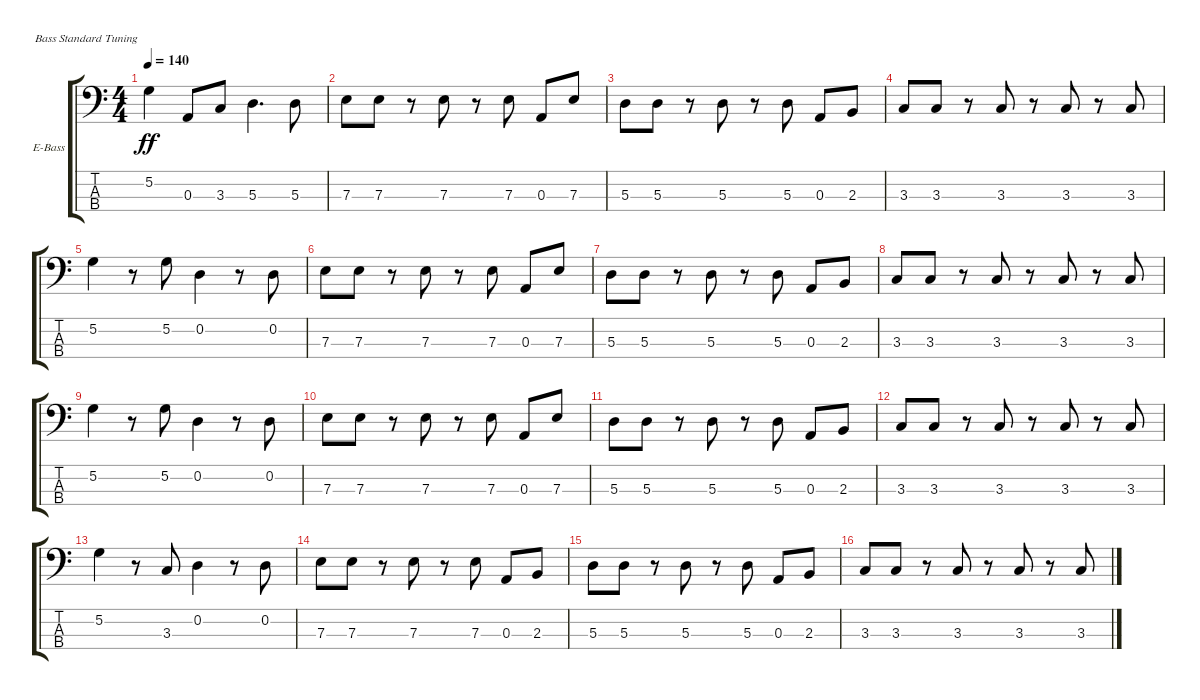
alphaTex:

\bracketExtendMode groupsimilarinstruments
\firstSystemTrackNameOrientation horizontal
\otherSystemsTrackNameOrientation horizontal
\track ("Bass" "E-Bass") {instrument electricbassfinger}
\staff {score tabs}
\tuning (G2 D2 A1 E1)
\ts (4 4)
\tempo 140
\clef f4
\ks c
5.2.4{dy ff} 0.3.8 3.3.8 5.3.4{d} 5.3.8 |
7.3.8 7.3.8 r.8 7.3.8 r.8 7.3.8 0.3.8 7.3.8 |
5.3.8 5.3.8 r.8 5.3.8 r.8 5.3.8 0.3.8 2.3.8 |
3.3.8 3.3.8 r.8 3.3.8 r.8 3.3.8 r.8 3.3.8 |
5.2.4 r.8 5.2.8 0.2.4 r.8 0.2.8 |
7.3.8 7.3.8 r.8 7.3.8 r.8 7.3.8 0.3.8 7.3.8 |
5.3.8 5.3.8 r.8 5.3.8 r.8 5.3.8 0.3.8 2.3.8 |
3.3.8 3.3.8 r.8 3.3.8 r.8 3.3.8 r.8 3.3.8 |
5.2.4 r.8 5.2.8 0.2.4 r.8 0.2.8 |
7.3.8 7.3.8 r.8 7.3.8 r.8 7.3.8 0.3.8 7.3.8 |
5.3.8 5.3.8 r.8 5.3.8 r.8 5.3.8 0.3.8 2.3.8 |
3.3.8 3.3.8 r.8 3.3.8 r.8 3.3.8 r.8 3.3.8 |
5.2.4 r.8 3.3.8 0.2.4 r.8 0.2.8 |
7.3.8 7.3.8 r.8 7.3.8 r.8 7.3.8 0.3.8 2.3.8 |
5.3.8 5.3.8 r.8 5.3.8 r.8 5.3.8 0.3.8 2.3.8 |
3.3.8 3.3.8 r.8 3.3.8 r.8 3.3.8 r.8 3.3.8
